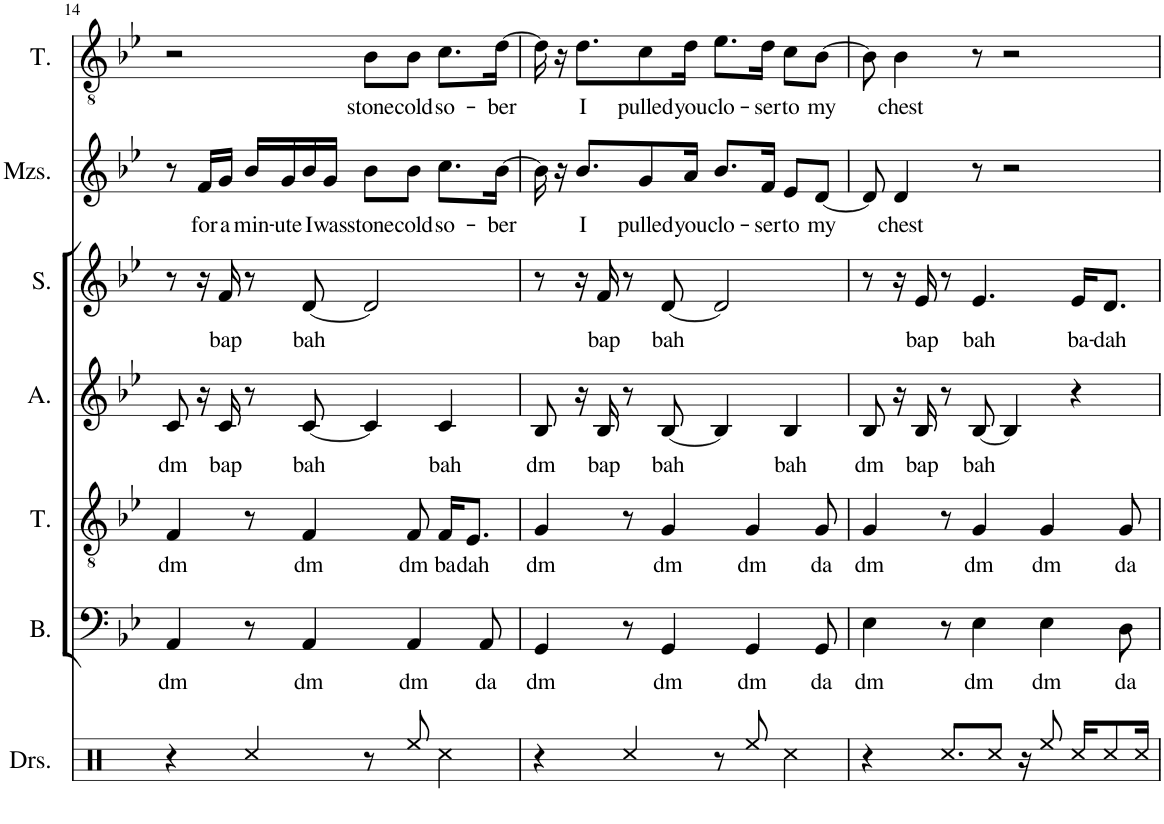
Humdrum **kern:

**kern	**kern	**text	**kern	**text	**kern	**text	**kern	**text	**kern	**text	**kern	**text
*part7	*part6	*part6	*part5	*part5	*part4	*part4	*part3	*part3	*part2	*part2	*part1	*part1
*staff7	*staff6	*staff6	*staff5	*staff5	*staff4	*staff4	*staff3	*staff3	*staff2	*staff2	*staff1	*staff1
*I"Drumset	*I"Bass	*	*I"Tenor	*	*I"Alto	*	*I"Soprano	*	*I"Mezzo-soprano	*	*I"Tenor	*
*I'Drs.	*I'B.	*	*I'T.	*	*I'A.	*	*I'S.	*	*I'Mzs.	*	*I'T.	*
!!LO:PB:g=z
*clefX	*clefF4	*	*clefGv2	*	*clefG2	*	*clefG2	*	*clefG2	*	*clefGv2	*
*k[]	*k[b-e-]	*	*k[b-e-]	*	*k[b-e-]	*	*k[b-e-]	*	*k[b-e-]	*	*k[b-e-]	*
*M4/4	*M4/4	*	*M4/4	*	*M4/4	*	*M4/4	*	*M4/4	*	*M4/4	*
=14	=14	=14	=14	=14	=14	=14	=14	=14	=14	=14	=14	=14
!	!	!LO:LY:b	!	!LO:LY:b	!	!LO:LY:b	!	!	!	!	!	!
4r	4AA/	dm	4F/	dm	8c/	dm	8r	.	8r	.	2r	.
!	!	!	!	!	!	!	!	!	!	!LO:LY:b	!	!
.	.	.	.	.	16r	.	16r	.	16f/LL	for	.	.
!	!	!	!	!	!	!LO:LY:b	!	!LO:LY:b	!	!LO:LY:b	!	!
.	.	.	.	.	16c/	bap	16f/	bap	16g/JJ	a	.	.
!	!	!	!	!	!	!	!	!	!	!LO:LY:b	!	!
4Rcc/	8r	.	8r	.	8r	.	8r	.	16b-/LL	min-	.	.
!	!	!	!	!	!	!	!	!	!	!LO:LY:b	!	!
.	.	.	.	.	.	.	.	.	16g/	-ute	.	.
!	!	!LO:LY:b	!	!LO:LY:b	!	!LO:LY:b	!	!LO:LY:b	!	!LO:LY:b	!	!
.	4AA/	dm	4F/	dm	[8c/	bah	[8d/	bah	16b-/	I	.	.
!	!	!	!	!	!	!	!	!	!	!LO:LY:b	!	!
.	.	.	.	.	.	.	.	.	16g/JJ	was	.	.
!	!	!	!	!	!	!	!	!	!	!LO:LY:b	!	!LO:LY:b
8r	.	.	.	.	4c/]	.	2d/]	.	8b-\L	stone	8B-\L	stone
!	!	!LO:LY:b	!	!LO:LY:b	!	!	!	!	!	!LO:LY:b	!	!LO:LY:b
8Ree/	4AA/	dm	8F/	dm	.	.	.	.	8b-\J	cold	8B-\J	cold
!	!	!	!	!LO:LY:b	!	!LO:LY:b	!	!	!	!LO:LY:b	!	!LO:LY:b
4Rcc\	.	.	16F/KL	ba	4c/	bah	.	.	8.cc\L	so-	8.c\L	so-
!	!	!	!	!LO:LY:b	!	!	!	!	!	!	!	!
.	.	.	8.E-/J	dah	.	.	.	.	.	.	.	.
!	!	!LO:LY:b	!	!	!	!	!	!	!	!	!	!
.	8AA/	da	.	.	.	.	.	.	.	.	.	.
!	!	!	!	!	!	!	!	!	!	!LO:LY:b	!	!LO:LY:b
.	.	.	.	.	.	.	.	.	[16b-\Jk	-ber	[16d\Jk	-ber
=15	=15	=15	=15	=15	=15	=15	=15	=15	=15	=15	=15	=15
!	!	!LO:LY:b	!	!LO:LY:b	!	!LO:LY:b	!	!	!	!	!	!
4r	4GG/	dm	4G/	dm	8B-/	dm	8r	.	16b-\]	.	16d\]	.
.	.	.	.	.	.	.	.	.	16r	.	16r	.
!	!	!	!	!	!	!	!	!	!	!LO:LY:b	!	!LO:LY:b
.	.	.	.	.	16r	.	16r	.	8.b-/L	I	8.d\L	I
!	!	!	!	!	!	!LO:LY:b	!	!LO:LY:b	!	!	!	!
.	.	.	.	.	16B-/	bap	16f/	bap	.	.	.	.
4Rcc/	8r	.	8r	.	8r	.	8r	.	.	.	.	.
!	!	!	!	!	!	!	!	!	!	!LO:LY:b	!	!LO:LY:b
.	.	.	.	.	.	.	.	.	8g/	pulled	8c\	pulled
!	!	!LO:LY:b	!	!LO:LY:b	!	!LO:LY:b	!	!LO:LY:b	!	!	!	!
.	4GG/	dm	4G/	dm	[8B-/	bah	[8d/	bah	.	.	.	.
!	!	!	!	!	!	!	!	!	!	!LO:LY:b	!	!LO:LY:b
.	.	.	.	.	.	.	.	.	16a/Jk	you	16d\Jk	you
!	!	!	!	!	!	!	!	!	!	!LO:LY:b	!	!LO:LY:b
8r	.	.	.	.	4B-/]	.	2d/]	.	8.b-/L	clo-	8.e-\L	clo-
!	!	!LO:LY:b	!	!LO:LY:b	!	!	!	!	!	!	!	!
8Ree/	4GG/	dm	4G/	dm	.	.	.	.	.	.	.	.
!	!	!	!	!	!	!	!	!	!	!LO:LY:b	!	!LO:LY:b
.	.	.	.	.	.	.	.	.	16f/Jk	-ser	16d\Jk	-ser
!	!	!	!	!	!	!LO:LY:b	!	!	!	!LO:LY:b	!	!LO:LY:b
4Rcc\	.	.	.	.	4B-/	bah	.	.	8e-/L	to	8c\L	to
!	!	!LO:LY:b	!	!LO:LY:b	!	!	!	!	!	!LO:LY:b	!	!LO:LY:b
.	8GG/	da	8G/	da	.	.	.	.	[8d/J	my	[8B-\J	my
=16	=16	=16	=16	=16	=16	=16	=16	=16	=16	=16	=16	=16
!	!	!LO:LY:b	!	!LO:LY:b	!	!LO:LY:b	!	!	!	!	!	!
4r	4E-\	dm	4G/	dm	8B-/	dm	8r	.	8d/]	.	8B-\]	.
!	!	!	!	!	!	!	!	!	!	!LO:LY:b	!	!LO:LY:b
.	.	.	.	.	16r	.	16r	.	4d/	chest	4B-\	chest
!	!	!	!	!	!	!LO:LY:b	!	!LO:LY:b	!	!	!	!
.	.	.	.	.	16B-/	bap	16e-/	bap	.	.	.	.
8.Rcc/L	8r	.	8r	.	8r	.	8r	.	.	.	.	.
!	!	!LO:LY:b	!	!LO:LY:b	!	!LO:LY:b	!	!LO:LY:b	!	!	!	!
.	4E-\	dm	4G/	dm	[8B-/	bah	4.e-/	bah	8r	.	8r	.
8Rcc/J	.	.	.	.	.	.	.	.	.	.	.	.
.	.	.	.	.	4B-/]	.	.	.	2r	.	2r	.
16r	.	.	.	.	.	.	.	.	.	.	.	.
!	!	!LO:LY:b	!	!LO:LY:b	!	!	!	!	!	!	!	!
8Ree/	4E-\	dm	4G/	dm	.	.	.	.	.	.	.	.
!	!	!	!	!	!	!	!	!LO:LY:b	!	!	!	!
16Rcc/KL	.	.	.	.	4r	.	16e-/KL	ba-	.	.	.	.
!	!	!	!	!	!	!	!	!LO:LY:b	!	!	!	!
8Rcc/	.	.	.	.	.	.	8.d/J	-dah	.	.	.	.
!	!	!LO:LY:b	!	!LO:LY:b	!	!	!	!	!	!	!	!
.	8D\	da	8G/	da	.	.	.	.	.	.	.	.
16Rcc/Jk	.	.	.	.	.	.	.	.	.	.	.	.
=	=	=	=	=	=	=	=	=	=	=	=	=
*-	*-	*-	*-	*-	*-	*-	*-	*-	*-	*-	*-	*-
